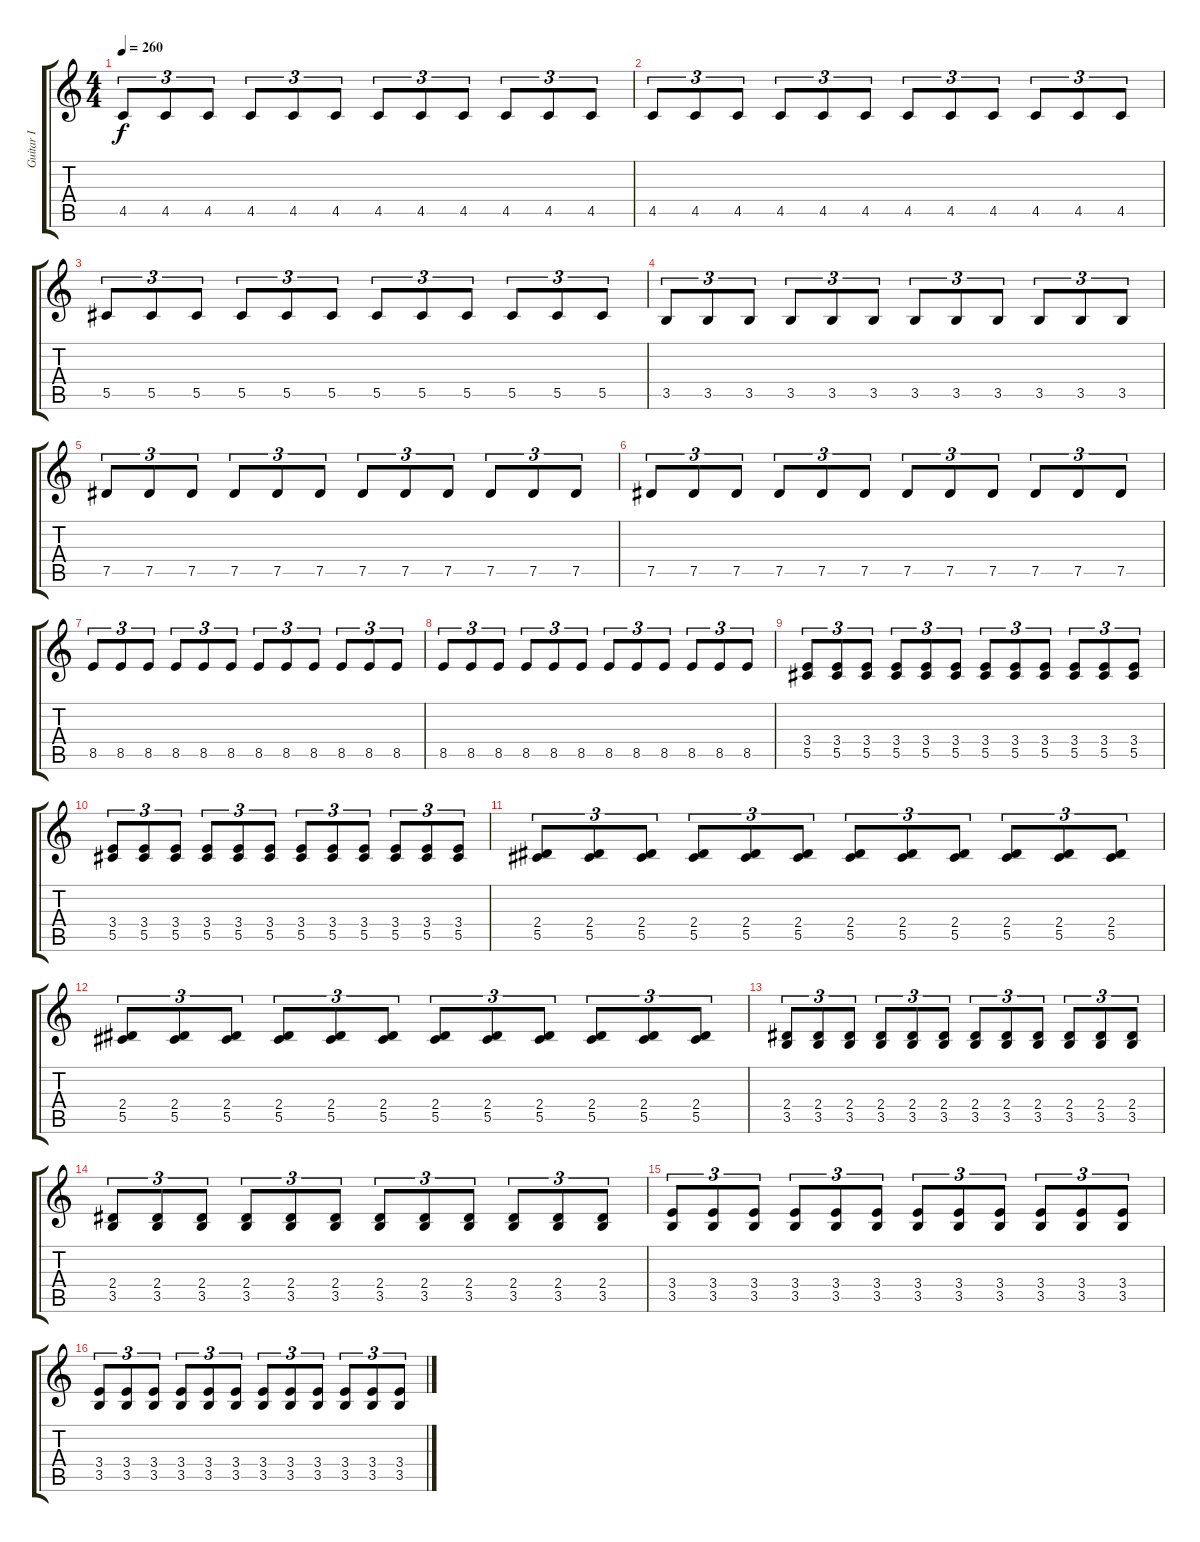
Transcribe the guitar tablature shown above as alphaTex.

\track ("Guitar I" "Guitar I") {instrument distortionguitar}
\staff {score tabs}
\tuning (Eb4 Bb3 Gb3 Db3 Ab2 Eb2) {hide}
\ts (4 4)
\tempo 260
\clef g2
\ks c
4.5.8{tu (3 2) dy f} 4.5.8{tu (3 2)} 4.5.8{tu (3 2)} 4.5.8{tu (3 2)} 4.5.8{tu (3 2)} 4.5.8{tu (3 2)} 4.5.8{tu (3 2)} 4.5.8{tu (3 2)} 4.5.8{tu (3 2)} 4.5.8{tu (3 2)} 4.5.8{tu (3 2)} 4.5.8{tu (3 2)} |
4.5.8{tu (3 2)} 4.5.8{tu (3 2)} 4.5.8{tu (3 2)} 4.5.8{tu (3 2)} 4.5.8{tu (3 2)} 4.5.8{tu (3 2)} 4.5.8{tu (3 2)} 4.5.8{tu (3 2)} 4.5.8{tu (3 2)} 4.5.8{tu (3 2)} 4.5.8{tu (3 2)} 4.5.8{tu (3 2)} |
5.5.8{tu (3 2)} 5.5.8{tu (3 2)} 5.5.8{tu (3 2)} 5.5.8{tu (3 2)} 5.5.8{tu (3 2)} 5.5.8{tu (3 2)} 5.5.8{tu (3 2)} 5.5.8{tu (3 2)} 5.5.8{tu (3 2)} 5.5.8{tu (3 2)} 5.5.8{tu (3 2)} 5.5.8{tu (3 2)} |
3.5.8{tu (3 2)} 3.5.8{tu (3 2)} 3.5.8{tu (3 2)} 3.5.8{tu (3 2)} 3.5.8{tu (3 2)} 3.5.8{tu (3 2)} 3.5.8{tu (3 2)} 3.5.8{tu (3 2)} 3.5.8{tu (3 2)} 3.5.8{tu (3 2)} 3.5.8{tu (3 2)} 3.5.8{tu (3 2)} |
7.5.8{tu (3 2)} 7.5.8{tu (3 2)} 7.5.8{tu (3 2)} 7.5.8{tu (3 2)} 7.5.8{tu (3 2)} 7.5.8{tu (3 2)} 7.5.8{tu (3 2)} 7.5.8{tu (3 2)} 7.5.8{tu (3 2)} 7.5.8{tu (3 2)} 7.5.8{tu (3 2)} 7.5.8{tu (3 2)} |
7.5.8{tu (3 2)} 7.5.8{tu (3 2)} 7.5.8{tu (3 2)} 7.5.8{tu (3 2)} 7.5.8{tu (3 2)} 7.5.8{tu (3 2)} 7.5.8{tu (3 2)} 7.5.8{tu (3 2)} 7.5.8{tu (3 2)} 7.5.8{tu (3 2)} 7.5.8{tu (3 2)} 7.5.8{tu (3 2)} |
8.5.8{tu (3 2)} 8.5.8{tu (3 2)} 8.5.8{tu (3 2)} 8.5.8{tu (3 2)} 8.5.8{tu (3 2)} 8.5.8{tu (3 2)} 8.5.8{tu (3 2)} 8.5.8{tu (3 2)} 8.5.8{tu (3 2)} 8.5.8{tu (3 2)} 8.5.8{tu (3 2)} 8.5.8{tu (3 2)} |
8.5.8{tu (3 2)} 8.5.8{tu (3 2)} 8.5.8{tu (3 2)} 8.5.8{tu (3 2)} 8.5.8{tu (3 2)} 8.5.8{tu (3 2)} 8.5.8{tu (3 2)} 8.5.8{tu (3 2)} 8.5.8{tu (3 2)} 8.5.8{tu (3 2)} 8.5.8{tu (3 2)} 8.5.8{tu (3 2)} |
(3.4 5.5).8{tu (3 2)} (3.4 5.5).8{tu (3 2)} (3.4 5.5).8{tu (3 2)} (3.4 5.5).8{tu (3 2)} (3.4 5.5).8{tu (3 2)} (3.4 5.5).8{tu (3 2)} (3.4 5.5).8{tu (3 2)} (3.4 5.5).8{tu (3 2)} (3.4 5.5).8{tu (3 2)} (3.4 5.5).8{tu (3 2)} (3.4 5.5).8{tu (3 2)} (3.4 5.5).8{tu (3 2)} |
(3.4 5.5).8{tu (3 2)} (3.4 5.5).8{tu (3 2)} (3.4 5.5).8{tu (3 2)} (3.4 5.5).8{tu (3 2)} (3.4 5.5).8{tu (3 2)} (3.4 5.5).8{tu (3 2)} (3.4 5.5).8{tu (3 2)} (3.4 5.5).8{tu (3 2)} (3.4 5.5).8{tu (3 2)} (3.4 5.5).8{tu (3 2)} (3.4 5.5).8{tu (3 2)} (3.4 5.5).8{tu (3 2)} |
(2.4 5.5).8{tu (3 2)} (2.4 5.5).8{tu (3 2)} (2.4 5.5).8{tu (3 2)} (2.4 5.5).8{tu (3 2)} (2.4 5.5).8{tu (3 2)} (2.4 5.5).8{tu (3 2)} (2.4 5.5).8{tu (3 2)} (2.4 5.5).8{tu (3 2)} (2.4 5.5).8{tu (3 2)} (2.4 5.5).8{tu (3 2)} (2.4 5.5).8{tu (3 2)} (2.4 5.5).8{tu (3 2)} |
(2.4 5.5).8{tu (3 2)} (2.4 5.5).8{tu (3 2)} (2.4 5.5).8{tu (3 2)} (2.4 5.5).8{tu (3 2)} (2.4 5.5).8{tu (3 2)} (2.4 5.5).8{tu (3 2)} (2.4 5.5).8{tu (3 2)} (2.4 5.5).8{tu (3 2)} (2.4 5.5).8{tu (3 2)} (2.4 5.5).8{tu (3 2)} (2.4 5.5).8{tu (3 2)} (2.4 5.5).8{tu (3 2)} |
(2.4 3.5).8{tu (3 2)} (2.4 3.5).8{tu (3 2)} (2.4 3.5).8{tu (3 2)} (2.4 3.5).8{tu (3 2)} (2.4 3.5).8{tu (3 2)} (2.4 3.5).8{tu (3 2)} (2.4 3.5).8{tu (3 2)} (2.4 3.5).8{tu (3 2)} (2.4 3.5).8{tu (3 2)} (2.4 3.5).8{tu (3 2)} (2.4 3.5).8{tu (3 2)} (2.4 3.5).8{tu (3 2)} |
(2.4 3.5).8{tu (3 2)} (2.4 3.5).8{tu (3 2)} (2.4 3.5).8{tu (3 2)} (2.4 3.5).8{tu (3 2)} (2.4 3.5).8{tu (3 2)} (2.4 3.5).8{tu (3 2)} (2.4 3.5).8{tu (3 2)} (2.4 3.5).8{tu (3 2)} (2.4 3.5).8{tu (3 2)} (2.4 3.5).8{tu (3 2)} (2.4 3.5).8{tu (3 2)} (2.4 3.5).8{tu (3 2)} |
(3.4 3.5).8{tu (3 2)} (3.4 3.5).8{tu (3 2)} (3.4 3.5).8{tu (3 2)} (3.4 3.5).8{tu (3 2)} (3.4 3.5).8{tu (3 2)} (3.4 3.5).8{tu (3 2)} (3.4 3.5).8{tu (3 2)} (3.4 3.5).8{tu (3 2)} (3.4 3.5).8{tu (3 2)} (3.4 3.5).8{tu (3 2)} (3.4 3.5).8{tu (3 2)} (3.4 3.5).8{tu (3 2)} |
(3.4 3.5).8{tu (3 2)} (3.4 3.5).8{tu (3 2)} (3.4 3.5).8{tu (3 2)} (3.4 3.5).8{tu (3 2)} (3.4 3.5).8{tu (3 2)} (3.4 3.5).8{tu (3 2)} (3.4 3.5).8{tu (3 2)} (3.4 3.5).8{tu (3 2)} (3.4 3.5).8{tu (3 2)} (3.4 3.5).8{tu (3 2)} (3.4 3.5).8{tu (3 2)} (3.4 3.5).8{tu (3 2)}
